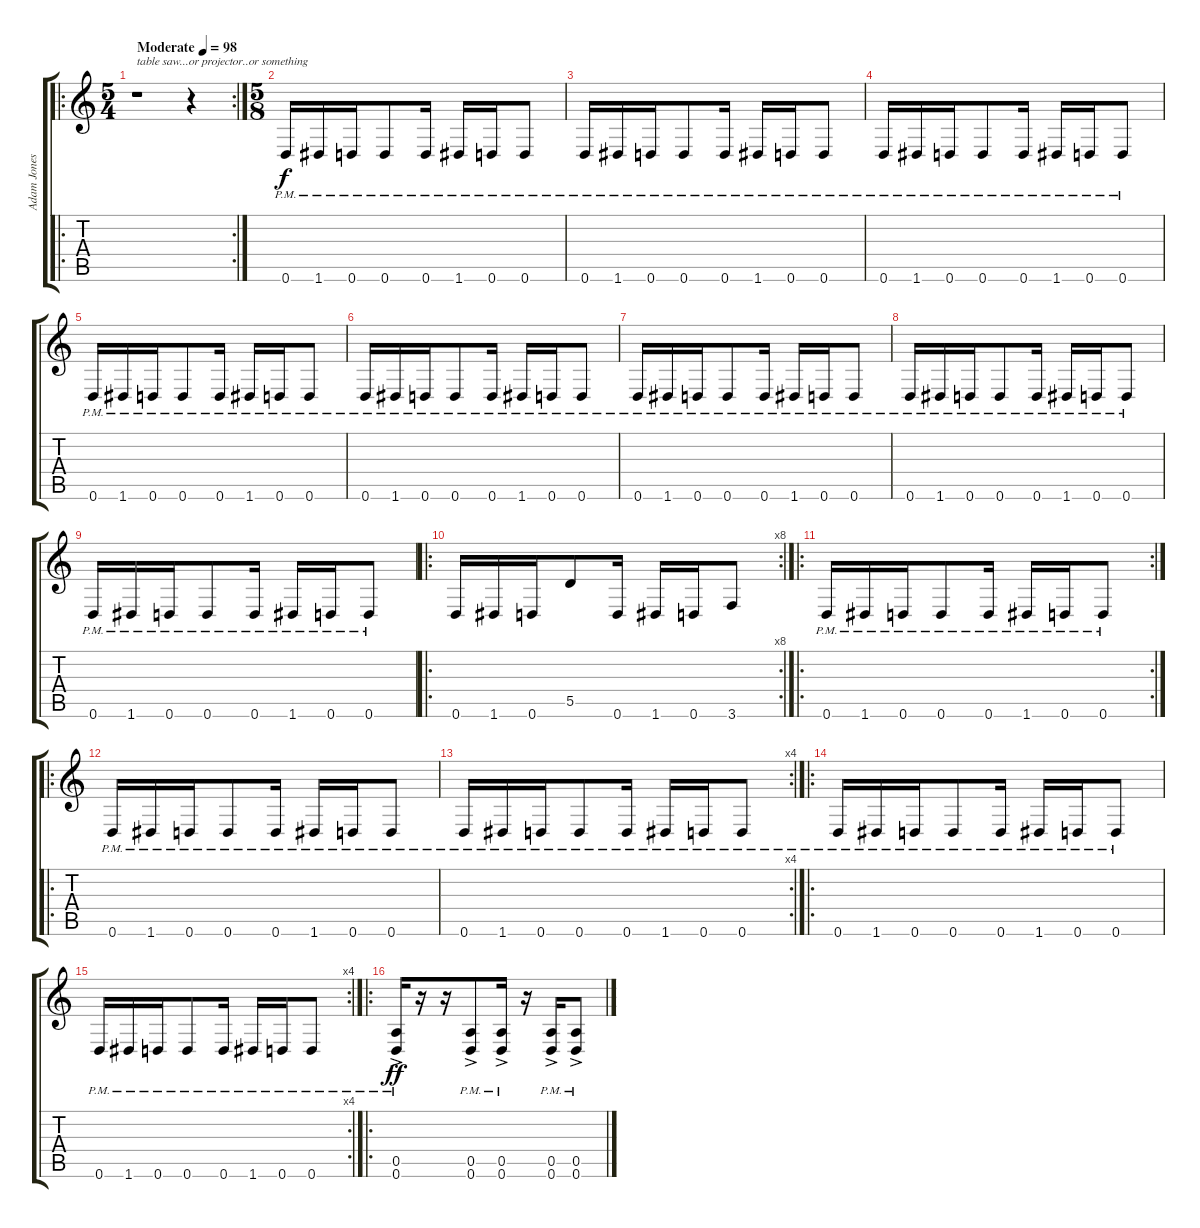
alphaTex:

\track ("Adam Jones" "Adam Jones") {instrument overdrivenguitar}
\staff {score tabs}
\tuning (E4 B3 G3 D3 A2 D2) {hide}
\ro
\rc 2
\ts (5 4)
\tempo (98 "Moderate")
\clef g2
\ks c
r.1{txt "table saw...or projector..or something" dy f instrument overdrivenguitar} r.4 |
\ts (5 8)
0.6{pm}.16 1.6{pm}.16 0.6{pm}.16 0.6{pm}.8 0.6{pm}.16 1.6{pm}.16 0.6{pm}.16 0.6{pm}.8 |
0.6{pm}.16 1.6{pm}.16 0.6{pm}.16 0.6{pm}.8 0.6{pm}.16 1.6{pm}.16 0.6{pm}.16 0.6{pm}.8 |
0.6{pm}.16 1.6{pm}.16 0.6{pm}.16 0.6{pm}.8 0.6{pm}.16 1.6{pm}.16 0.6{pm}.16 0.6{pm}.8 |
0.6{pm}.16 1.6{pm}.16 0.6{pm}.16 0.6{pm}.8 0.6{pm}.16 1.6{pm}.16 0.6{pm}.16 0.6{pm}.8 |
0.6{pm}.16 1.6{pm}.16 0.6{pm}.16 0.6{pm}.8 0.6{pm}.16 1.6{pm}.16 0.6{pm}.16 0.6{pm}.8 |
0.6{pm}.16 1.6{pm}.16 0.6{pm}.16 0.6{pm}.8 0.6{pm}.16 1.6{pm}.16 0.6{pm}.16 0.6{pm}.8 |
0.6{pm}.16 1.6{pm}.16 0.6{pm}.16 0.6{pm}.8 0.6{pm}.16 1.6{pm}.16 0.6{pm}.16 0.6{pm}.8 |
0.6{pm}.16 1.6{pm}.16 0.6{pm}.16 0.6{pm}.8 0.6{pm}.16 1.6{pm}.16 0.6{pm}.16 0.6{pm}.8 |
\ro
\rc 8
0.6.16 1.6.16 0.6.16 5.5.8 0.6.16 1.6.16 0.6.16 3.6.8 |
\ro
\rc 2
0.6{pm}.16 1.6{pm}.16 0.6{pm}.16 0.6{pm}.8 0.6{pm}.16 1.6{pm}.16 0.6{pm}.16 0.6{pm}.8 |
\ro
0.6{pm}.16 1.6{pm}.16 0.6{pm}.16 0.6{pm}.8 0.6{pm}.16 1.6{pm}.16 0.6{pm}.16 0.6{pm}.8 |
\rc 4
0.6{pm}.16 1.6{pm}.16 0.6{pm}.16 0.6{pm}.8 0.6{pm}.16 1.6{pm}.16 0.6{pm}.16 0.6{pm}.8 |
\ro
0.6{pm}.16 1.6{pm}.16 0.6{pm}.16 0.6{pm}.8 0.6{pm}.16 1.6{pm}.16 0.6{pm}.16 0.6{pm}.8 |
\rc 4
0.6{pm}.16 1.6{pm}.16 0.6{pm}.16 0.6{pm}.8 0.6{pm}.16 1.6{pm}.16 0.6{pm}.16 0.6{pm}.8 |
\ro
(0.5{pm} 0.6{ac pm}).16{dy ff} r.16 r.16 (0.5{pm} 0.6{ac pm}).8 (0.5{pm} 0.6{ac pm}).16 r.16 (0.5{pm} 0.6{ac pm}).16 (0.5{pm} 0.6{ac pm}).8
